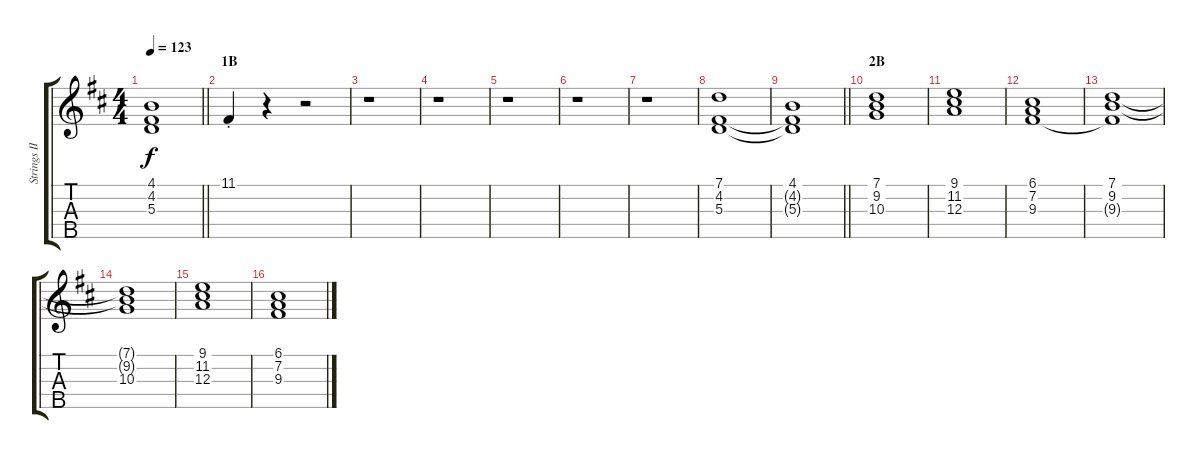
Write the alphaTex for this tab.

\track ("Strings II" "Strings II") {instrument stringensemble1}
\staff {score tabs}
\tuning (G3 D3 A2 E2 B1) {hide}
\ts (4 4)
\tempo 123
\clef g2
\barLineRight lightlight
\ks d
(4.1 4.2{t} 5.3{t}).1{ot 8vb dy f} |
\section ("" "1B")
11.1{st}.4 r.4 r.2 |
r.1 |
r.1 |
r.1 |
r.1 |
r.1 |
(7.1 4.2 5.3).1{ot 8vb} |
\barLineRight lightlight
(4.1 4.2{t} 5.3{t}).1{ot 8vb} |
\section ("" "2B")
(7.1 9.2 10.3).1{ot 8vb} |
(9.1 11.2 12.3).1{ot 8vb} |
(6.1 7.2 9.3).1{ot 8vb} |
(7.1 9.2 9.3{t}).1{ot 8vb} |
(7.1{t} 9.2{t} 10.3).1{ot 8vb} |
(9.1 11.2 12.3).1{ot 8vb} |
(6.1 7.2 9.3).1{ot 8vb}
